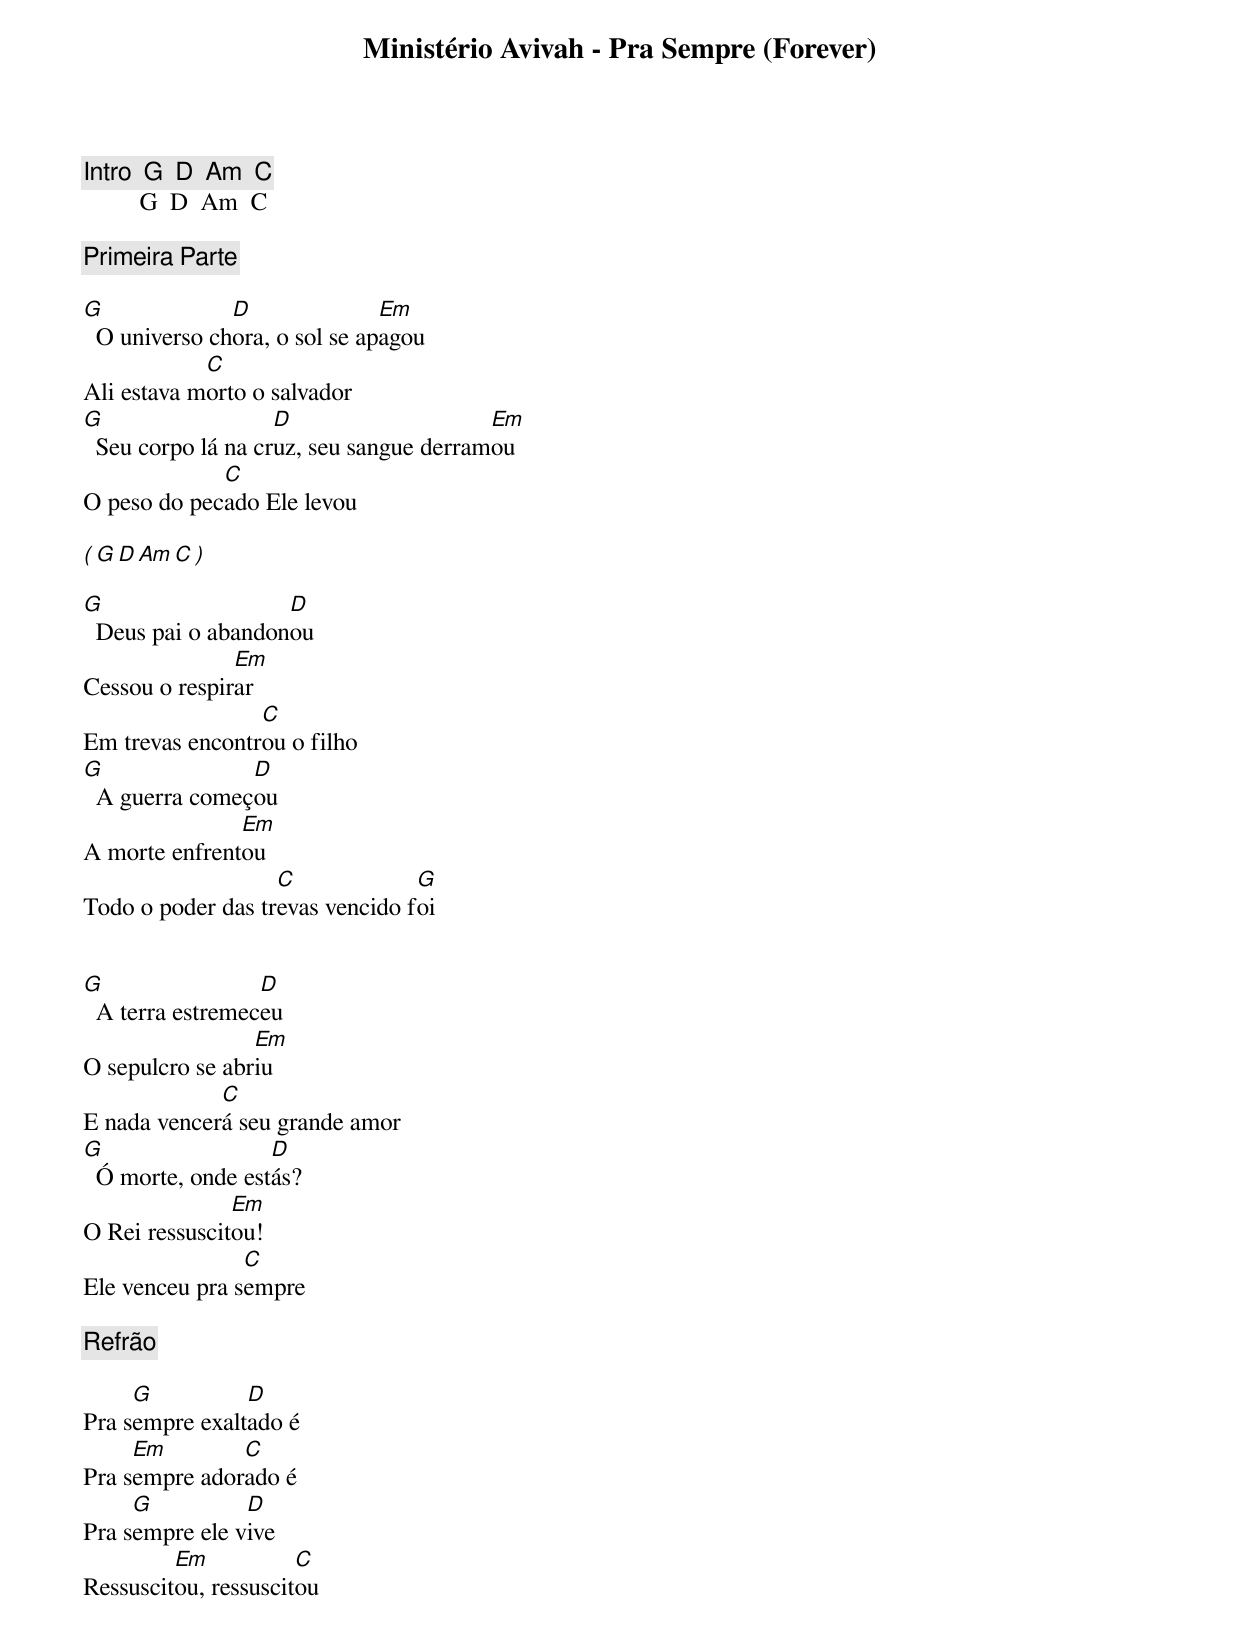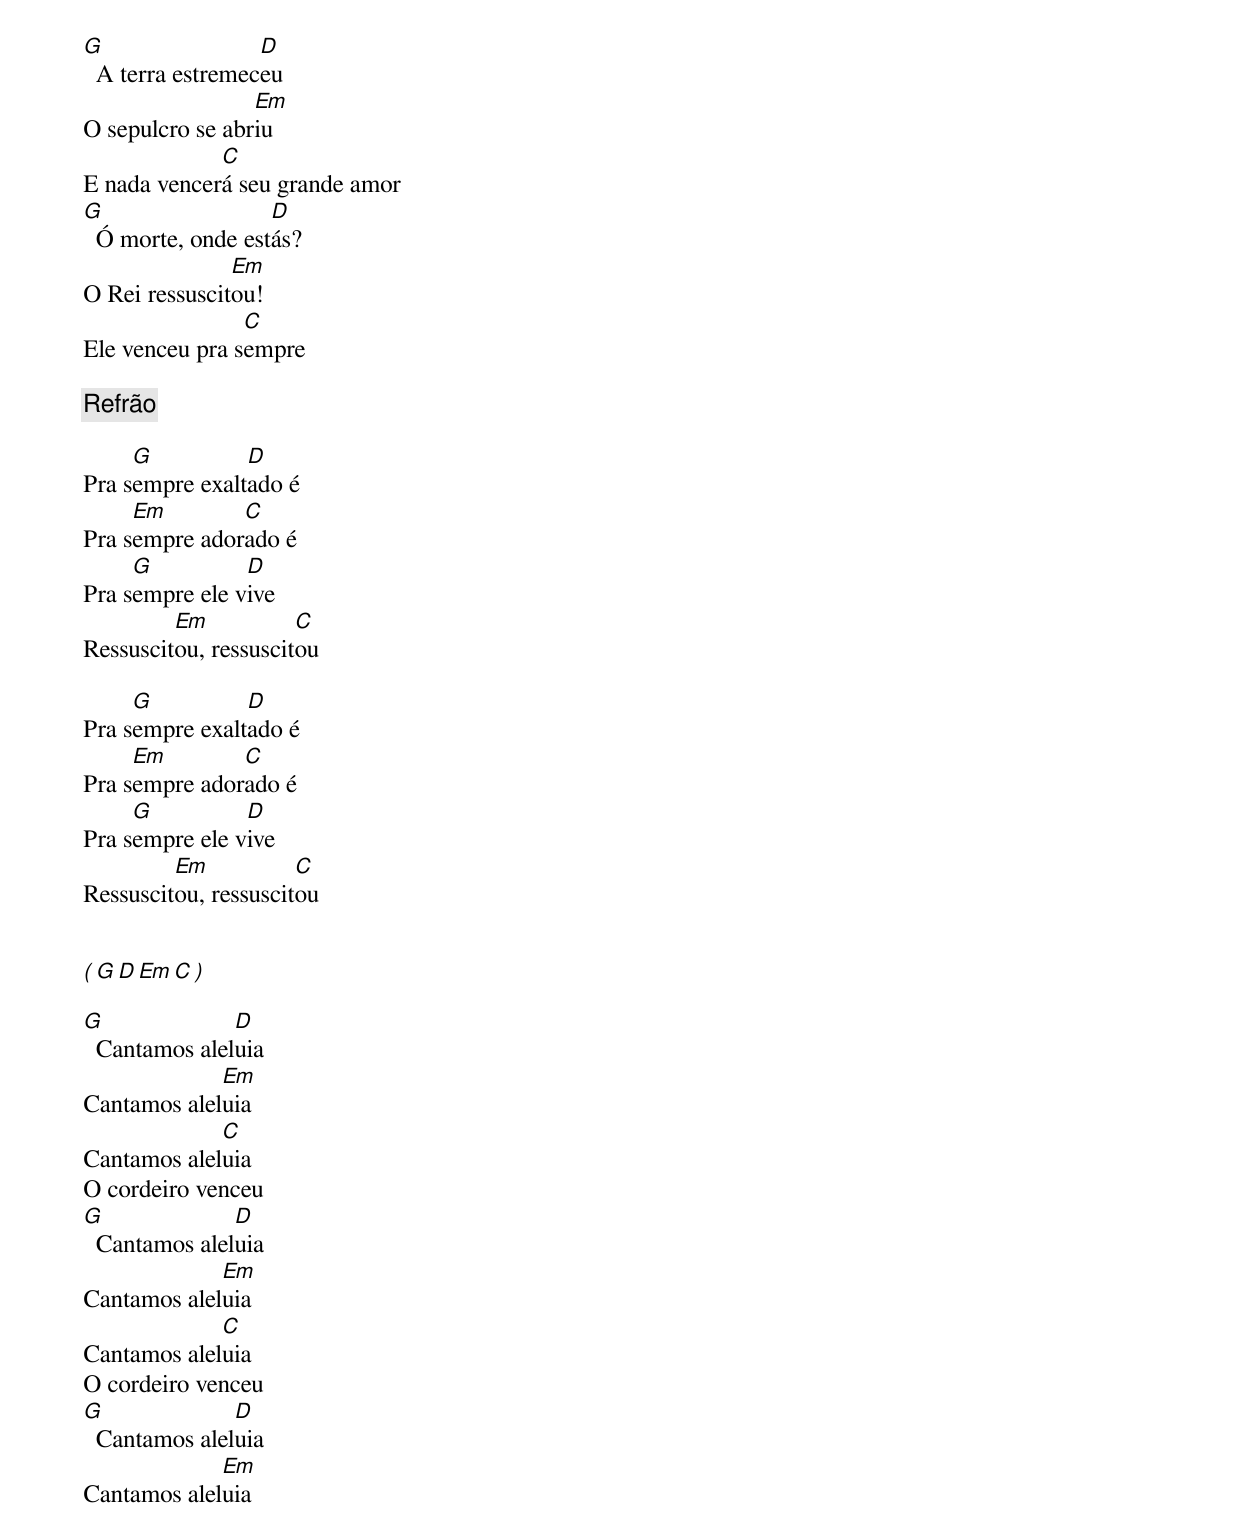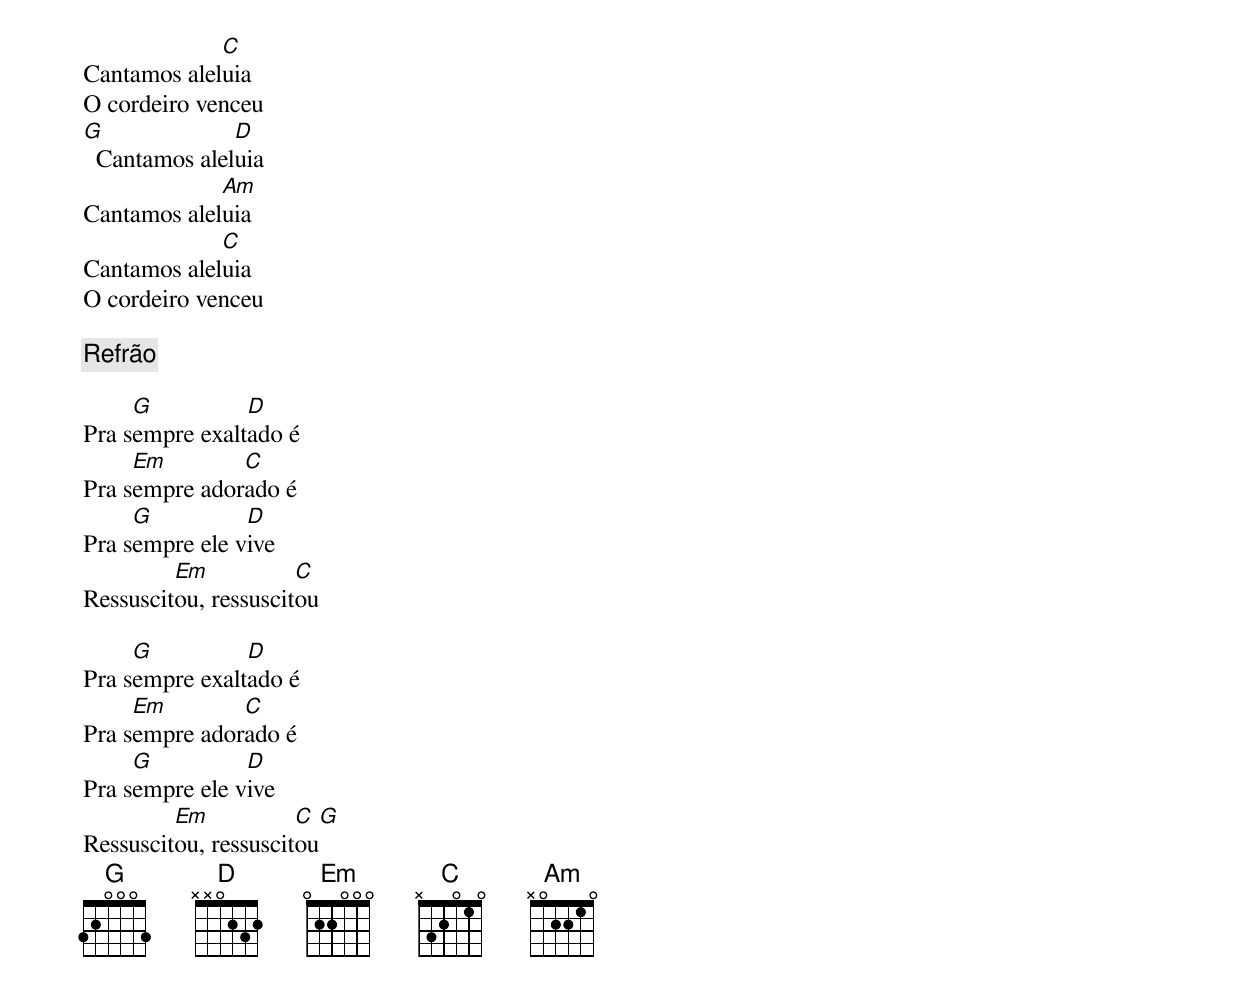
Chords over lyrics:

Ministério Avivah - Pra Sempre (Forever)

[Intro]  G  D  Am  C
         G  D  Am  C

[Primeira Parte]

G              D               Em
  O universo chora, o sol se apagou
            C
Ali estava morto o salvador
G                   D                    Em
  Seu corpo lá na cruz, seu sangue derramou
             C
O peso do pecado Ele levou

( G  D  Am  C )

G                   D
  Deus pai o abandonou
               Em
Cessou o respirar
                 C
Em trevas encontrou o filho
G               D
  A guerra começou
               Em
A morte enfrentou
                   C             G
Todo o poder das trevas vencido foi


G                 D
  A terra estremeceu
                 Em
O sepulcro se abriu
             C
E nada vencerá seu grande amor
G                  D
  Ó morte, onde estás?
               Em
O Rei ressuscitou!
                C
Ele venceu pra sempre

[Refrão]

     G          D
Pra sempre exaltado é
     Em        C
Pra sempre adorado é
     G          D
Pra sempre ele vive
         Em           C
Ressuscitou, ressuscitou



G                 D
  A terra estremeceu
                 Em
O sepulcro se abriu
             C
E nada vencerá seu grande amor
G                  D
  Ó morte, onde estás?
               Em
O Rei ressuscitou!
                C
Ele venceu pra sempre

[Refrão]

     G          D
Pra sempre exaltado é
     Em        C
Pra sempre adorado é
     G          D
Pra sempre ele vive
         Em           C
Ressuscitou, ressuscitou

     G          D
Pra sempre exaltado é
     Em        C
Pra sempre adorado é
     G          D
Pra sempre ele vive
         Em           C
Ressuscitou, ressuscitou


( G  D  Em  C )

G              D
  Cantamos aleluia
             Em
Cantamos aleluia
             C
Cantamos aleluia
O cordeiro venceu
G              D
  Cantamos aleluia
             Em
Cantamos aleluia
             C
Cantamos aleluia
O cordeiro venceu
G              D
  Cantamos aleluia
             Em
Cantamos aleluia
             C
Cantamos aleluia
O cordeiro venceu
G              D
  Cantamos aleluia
             Am
Cantamos aleluia
             C
Cantamos aleluia
O cordeiro venceu

[Refrão]

     G          D
Pra sempre exaltado é
     Em        C
Pra sempre adorado é
     G          D
Pra sempre ele vive
         Em           C
Ressuscitou, ressuscitou

     G          D
Pra sempre exaltado é
     Em        C
Pra sempre adorado é
     G          D
Pra sempre ele vive
         Em           C   G
Ressuscitou, ressuscitou
